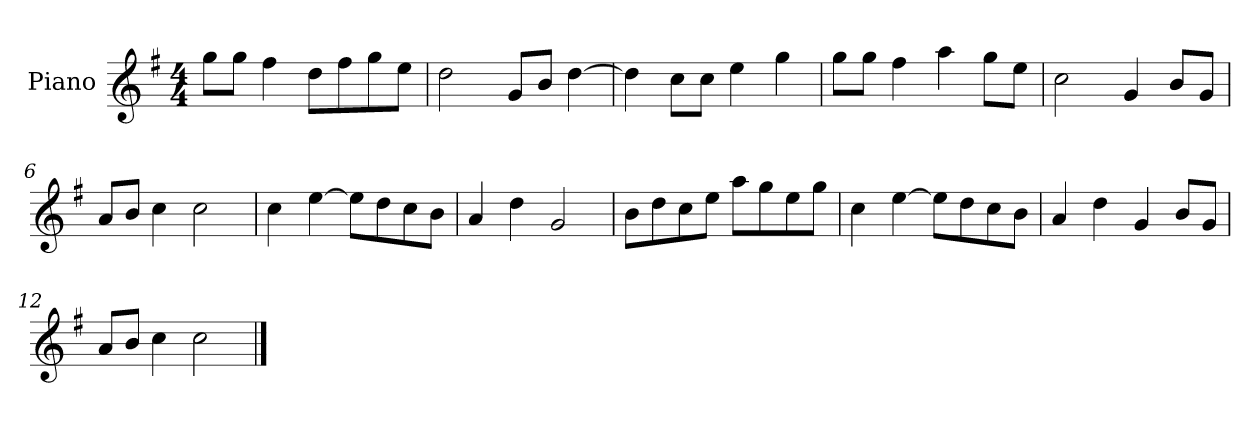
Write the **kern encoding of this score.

**kern
*part1
*staff1
*I"Piano
*I'P-no
*clefG2
*k[f#]
*M4/4
*MM90
=1
8gg\L
8gg\J
4ff#\
8dd\L
8ff#\
8gg\
8ee\J
=2
2dd\
8g/L
8b/J
[4dd\
=3
4dd\]
8cc\L
8cc\J
4ee\
4gg\
=4
8gg\L
8gg\J
4ff#\
4aa\
8gg\L
8ee\J
=5
2cc\
4g/
8b/L
8g/J
=6
8a/L
8b/J
4cc\
2cc\
=7
4cc\
[4ee\
8ee\L]
8dd\
8cc\
8b\J
!!LO:LB:g=z
=8
4a/
4dd\
2g/
=9
8b\L
8dd\
8cc\
8ee\J
8aa\L
8gg\
8ee\
8gg\J
=10
4cc\
[4ee\
8ee\L]
8dd\
8cc\
8b\J
=11
4a/
4dd\
4g/
8b/L
8g/J
=12
8a/L
8b/J
4cc\
2cc\
==
*-
